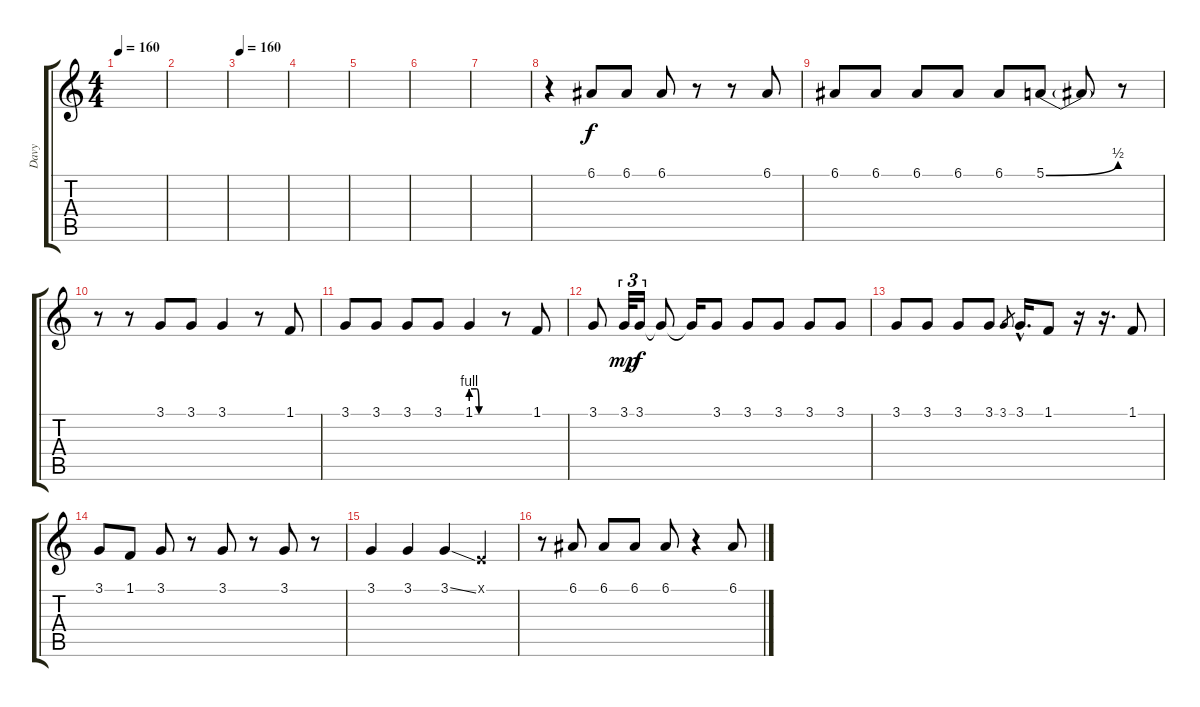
\track ("Davy" "Davy") {instrument lead2sawtooth}
\staff {score tabs}
\tuning (E4 B3 G3 D3 A2 E2) {hide}
\ts (4 4)
\tempo 160
\tempo 145
\tempo 160
\clef g2
\ks c
|
|
\tempo 160
|
|
|
|
|
r.4 6.1.8 6.1.8 6.1.8 r.8 r.8 6.1.8 |
6.1.8 6.1.8 6.1.8 6.1.8 6.1.8 5.1{be (bend 0 0 60 2)}.8 5.1{t}.8 r.8 |
r.8 r.8 3.1.8 3.1.8 3.1.4 r.8 1.1.8 |
3.1.8 3.1.8 3.1.8 3.1.8 1.1{be (custom 0 4 13 4 18 0 40 0 60 0)}.4 r.8 1.1.8 |
3.1.8 3.1.32{tu (3 2) dy mp} 3.1.16{tu (3 2) dy f} 3.1{t}.8 3.1{t}.16 3.1.8 3.1.8 3.1.8 3.1.8 3.1.8 |
3.1.8 3.1.8 3.1.8 3.1.8 3.1.8{gr} 3.1{hac}.16{d} 1.1.8 r.16 r.16{d} 1.1.8 |
3.1.8 1.1.8 3.1.8 r.8 3.1.8 r.8 3.1.8 r.8 |
3.1.4 3.1.4 3.1{ss}.4 0.1{x}.4 |
r.8 6.1.8 6.1.8 6.1.8 6.1.8 r.4 6.1.8
